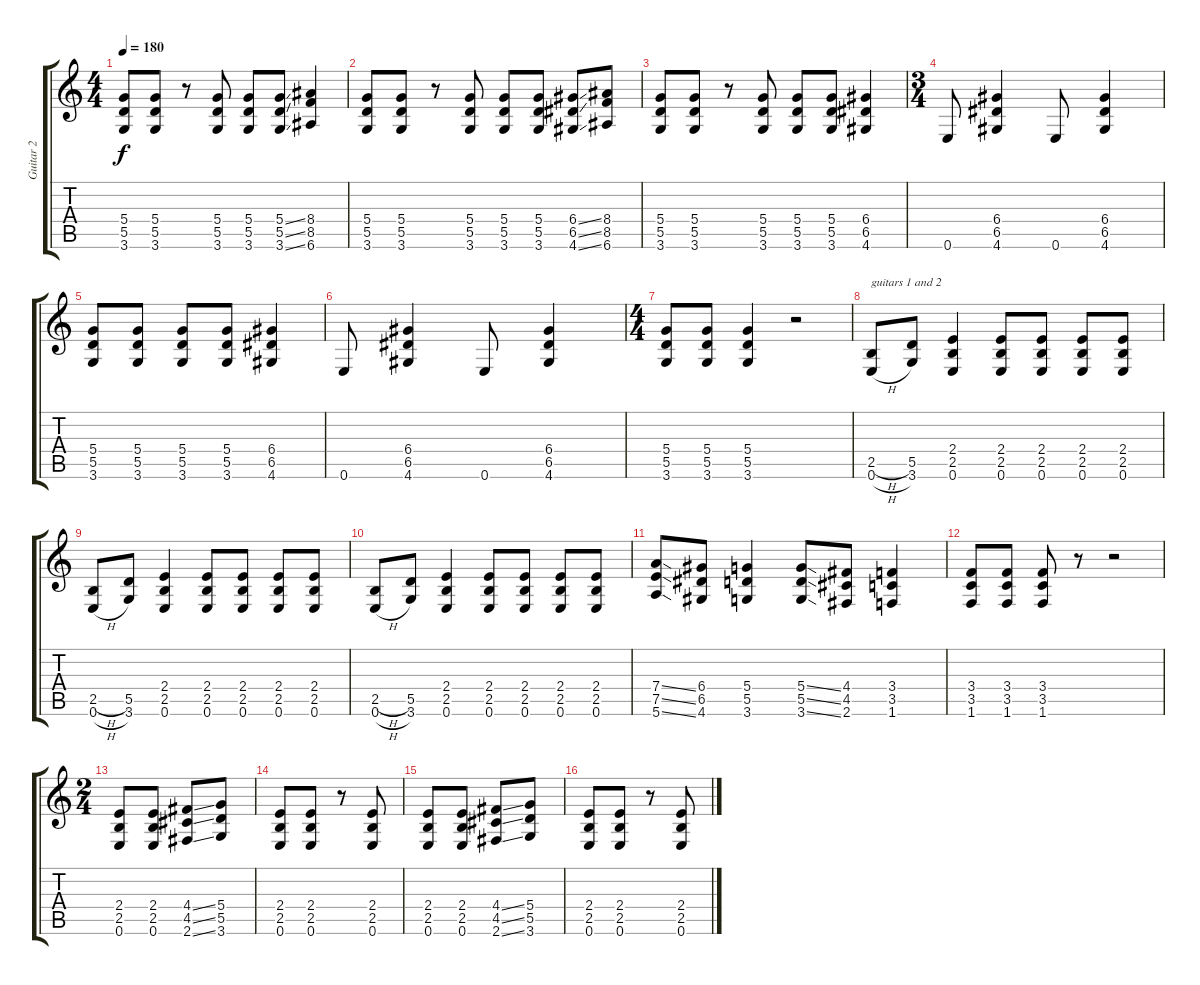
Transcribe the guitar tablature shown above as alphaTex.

\track ("Guitar 2" "Guitar 2") {instrument distortionguitar}
\staff {score tabs}
\tuning (E4 B3 G3 D3 A2 E2) {hide}
\ts (4 4)
\tempo 180
\clef g2
\ks c
(5.4 5.5 3.6).8{dy f} (5.4 5.5 3.6).8 r.8 (5.4 5.5 3.6).8 (5.4 5.5 3.6).8 (5.4{ss} 5.5{ss} 3.6{ss}).8 (8.4 8.5 6.6).4 |
(5.4 5.5 3.6).8 (5.4 5.5 3.6).8 r.8 (5.4 5.5 3.6).8 (5.4 5.5 3.6).8 (5.4 5.5 3.6).8 (6.4{ss} 6.5{ss} 4.6{ss}).8 (8.4 8.5 6.6).8 |
(5.4 5.5 3.6).8 (5.4 5.5 3.6).8 r.8 (5.4 5.5 3.6).8 (5.4 5.5 3.6).8 (5.4 5.5 3.6).8 (6.4 6.5 4.6).4 |
\ts (3 4)
0.6.8 (6.4 6.5 4.6).4 0.6.8 (6.4 6.5 4.6).4 |
(5.4 5.5 3.6).8 (5.4 5.5 3.6).8 (5.4 5.5 3.6).8 (5.4 5.5 3.6).8 (6.4 6.5 4.6).4 |
0.6.8 (6.4 6.5 4.6).4 0.6.8 (6.4 6.5 4.6).4 |
\ts (4 4)
(5.4 5.5 3.6).8 (5.4 5.5 3.6).8 (5.4 5.5 3.6).4 r.2 |
(2.5{h} 0.6{h}).8{txt "guitars 1 and 2"} (5.5 3.6).8 (2.4 2.5 0.6).4 (2.4 2.5 0.6).8 (2.4 2.5 0.6).8 (2.4 2.5 0.6).8 (2.4 2.5 0.6).8 |
(2.5{h} 0.6{h}).8 (5.5 3.6).8 (2.4 2.5 0.6).4 (2.4 2.5 0.6).8 (2.4 2.5 0.6).8 (2.4 2.5 0.6).8 (2.4 2.5 0.6).8 |
(2.5{h} 0.6{h}).8 (5.5 3.6).8 (2.4 2.5 0.6).4 (2.4 2.5 0.6).8 (2.4 2.5 0.6).8 (2.4 2.5 0.6).8 (2.4 2.5 0.6).8 |
(7.4{ss} 7.5{ss} 5.6{ss}).8 (6.4 6.5 4.6).8 (5.4 5.5 3.6).4 (5.4{ss} 5.5{ss} 3.6{ss}).8 (4.4 4.5 2.6).8 (3.4 3.5 1.6).4 |
(3.4 3.5 1.6).8 (3.4 3.5 1.6).8 (3.4 3.5 1.6).8 r.8 r.2 |
\ts (2 4)
(2.4 2.5 0.6).8 (2.4 2.5 0.6).8 (4.4{ss} 4.5{ss} 2.6{ss}).8 (5.4 5.5 3.6).8 |
(2.4 2.5 0.6).8 (2.4 2.5 0.6).8 r.8 (2.4 2.5 0.6).8 |
(2.4 2.5 0.6).8 (2.4 2.5 0.6).8 (4.4{ss} 4.5{ss} 2.6{ss}).8 (5.4 5.5 3.6).8 |
(2.4 2.5 0.6).8 (2.4 2.5 0.6).8 r.8 (2.4 2.5 0.6).8
